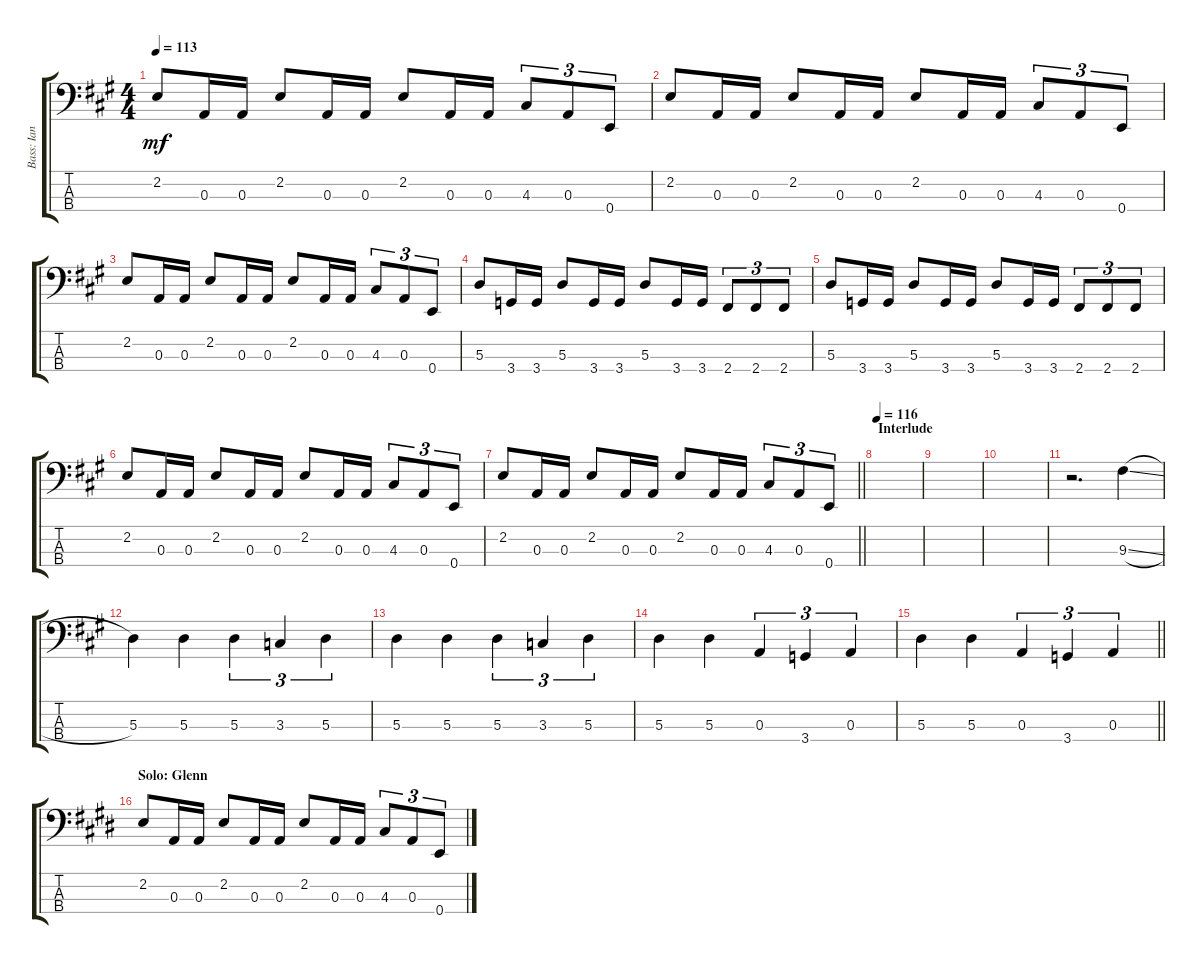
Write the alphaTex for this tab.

\track ("Bass: Ian" "Bass: Ian") {instrument electricbassfinger}
\staff {score tabs}
\tuning (G2 D2 A1 E1) {hide}
\ts (4 4)
\tempo 113
\clef f4
\ks a
2.2.8{dy mf} 0.3.16 0.3.16 2.2.8 0.3.16 0.3.16 2.2.8 0.3.16 0.3.16 4.3.8{tu (3 2)} 0.3.8{tu (3 2)} 0.4.8{tu (3 2)} |
2.2.8 0.3.16 0.3.16 2.2.8 0.3.16 0.3.16 2.2.8 0.3.16 0.3.16 4.3.8{tu (3 2)} 0.3.8{tu (3 2)} 0.4.8{tu (3 2)} |
2.2.8 0.3.16 0.3.16 2.2.8 0.3.16 0.3.16 2.2.8 0.3.16 0.3.16 4.3.8{tu (3 2)} 0.3.8{tu (3 2)} 0.4.8{tu (3 2)} |
5.3.8 3.4.16 3.4.16 5.3.8 3.4.16 3.4.16 5.3.8 3.4.16 3.4.16 2.4.8{tu (3 2)} 2.4.8{tu (3 2)} 2.4.8{tu (3 2)} |
5.3.8 3.4.16 3.4.16 5.3.8 3.4.16 3.4.16 5.3.8 3.4.16 3.4.16 2.4.8{tu (3 2)} 2.4.8{tu (3 2)} 2.4.8{tu (3 2)} |
2.2.8 0.3.16 0.3.16 2.2.8 0.3.16 0.3.16 2.2.8 0.3.16 0.3.16 4.3.8{tu (3 2)} 0.3.8{tu (3 2)} 0.4.8{tu (3 2)} |
\barLineRight lightlight
2.2.8 0.3.16 0.3.16 2.2.8 0.3.16 0.3.16 2.2.8 0.3.16 0.3.16 4.3.8{tu (3 2)} 0.3.8{tu (3 2)} 0.4.8{tu (3 2)} |
\section ("" "Interlude")
\tempo 116
|
|
|
r.2{d} 9.3{sl}.4 |
5.3.4 5.3.4 5.3.4{tu (3 2)} 3.3.4{tu (3 2)} 5.3.4{tu (3 2)} |
5.3.4 5.3.4 5.3.4{tu (3 2)} 3.3.4{tu (3 2)} 5.3.4{tu (3 2)} |
5.3.4 5.3.4 0.3.4{tu (3 2)} 3.4.4{tu (3 2)} 0.3.4{tu (3 2)} |
\barLineRight lightlight
5.3.4 5.3.4 0.3.4{tu (3 2)} 3.4.4{tu (3 2)} 0.3.4{tu (3 2)} |
\section ("" "Solo: Glenn")
\ks e
2.2.8 0.3.16 0.3.16 2.2.8 0.3.16 0.3.16 2.2.8 0.3.16 0.3.16 4.3.8{tu (3 2)} 0.3.8{tu (3 2)} 0.4.8{tu (3 2)}
